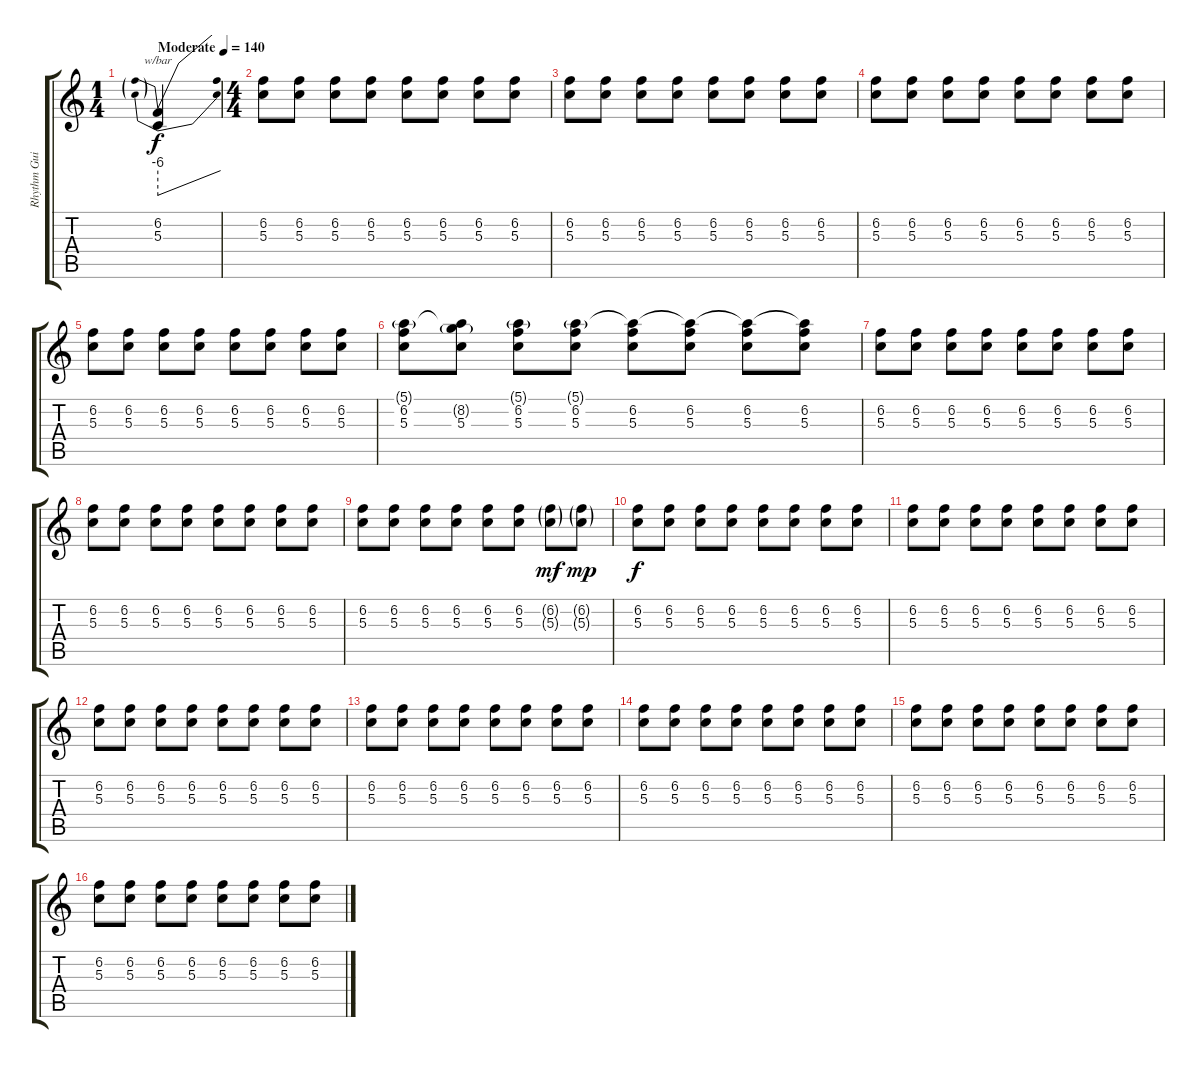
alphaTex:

\track ("Rhythm Guitar (Clean)" "Rhythm Gui") {instrument electricguitarjazz}
\staff {score tabs}
\tuning (E4 B3 G3 D3 A2 E2) {hide}
\ts (1 4)
\tempo (140 "Moderate")
\clef g2
\ks c
(6.2 5.3).4{tbe (predivedive default 0 -24 60 0) dy f instrument electricguitarjazz} |
\ts (4 4)
(6.2 5.3).8 (6.2 5.3).8 (6.2 5.3).8 (6.2 5.3).8 (6.2 5.3).8 (6.2 5.3).8 (6.2 5.3).8 (6.2 5.3).8 |
(6.2 5.3).8 (6.2 5.3).8 (6.2 5.3).8 (6.2 5.3).8 (6.2 5.3).8 (6.2 5.3).8 (6.2 5.3).8 (6.2 5.3).8 |
(6.2 5.3).8 (6.2 5.3).8 (6.2 5.3).8 (6.2 5.3).8 (6.2 5.3).8 (6.2 5.3).8 (6.2 5.3).8 (6.2 5.3).8 |
(6.2 5.3).8 (6.2 5.3).8 (6.2 5.3).8 (6.2 5.3).8 (6.2 5.3).8 (6.2 5.3).8 (6.2 5.3).8 (6.2 5.3).8 |
(5.1{g} 6.2 5.3).8 (5.1{t} 8.2{g} 5.3).8 (5.1{g} 6.2 5.3).8 (5.1{g} 6.2 5.3).8 (5.1{t} 6.2 5.3).8 (5.1{t} 6.2 5.3).8 (5.1{t} 6.2 5.3).8 (5.1{t} 6.2 5.3).8 |
(6.2 5.3).8 (6.2 5.3).8 (6.2 5.3).8 (6.2 5.3).8 (6.2 5.3).8 (6.2 5.3).8 (6.2 5.3).8 (6.2 5.3).8 |
(6.2 5.3).8 (6.2 5.3).8 (6.2 5.3).8 (6.2 5.3).8 (6.2 5.3).8 (6.2 5.3).8 (6.2 5.3).8 (6.2 5.3).8 |
(6.2 5.3).8 (6.2 5.3).8 (6.2 5.3).8 (6.2 5.3).8 (6.2 5.3).8 (6.2 5.3).8 (6.2{g} 5.3{g}).8{dy mf} (6.2{g} 5.3{g}).8{dy mp} |
(6.2 5.3).8{dy f} (6.2 5.3).8 (6.2 5.3).8 (6.2 5.3).8 (6.2 5.3).8 (6.2 5.3).8 (6.2 5.3).8 (6.2 5.3).8 |
(6.2 5.3).8 (6.2 5.3).8 (6.2 5.3).8 (6.2 5.3).8 (6.2 5.3).8 (6.2 5.3).8 (6.2 5.3).8 (6.2 5.3).8 |
(6.2 5.3).8 (6.2 5.3).8 (6.2 5.3).8 (6.2 5.3).8 (6.2 5.3).8 (6.2 5.3).8 (6.2 5.3).8 (6.2 5.3).8 |
(6.2 5.3).8 (6.2 5.3).8 (6.2 5.3).8 (6.2 5.3).8 (6.2 5.3).8 (6.2 5.3).8 (6.2 5.3).8 (6.2 5.3).8 |
(6.2 5.3).8 (6.2 5.3).8 (6.2 5.3).8 (6.2 5.3).8 (6.2 5.3).8 (6.2 5.3).8 (6.2 5.3).8 (6.2 5.3).8 |
(6.2 5.3).8 (6.2 5.3).8 (6.2 5.3).8 (6.2 5.3).8 (6.2 5.3).8 (6.2 5.3).8 (6.2 5.3).8 (6.2 5.3).8 |
(6.2 5.3).8 (6.2 5.3).8 (6.2 5.3).8 (6.2 5.3).8 (6.2 5.3).8 (6.2 5.3).8 (6.2 5.3).8 (6.2 5.3).8
